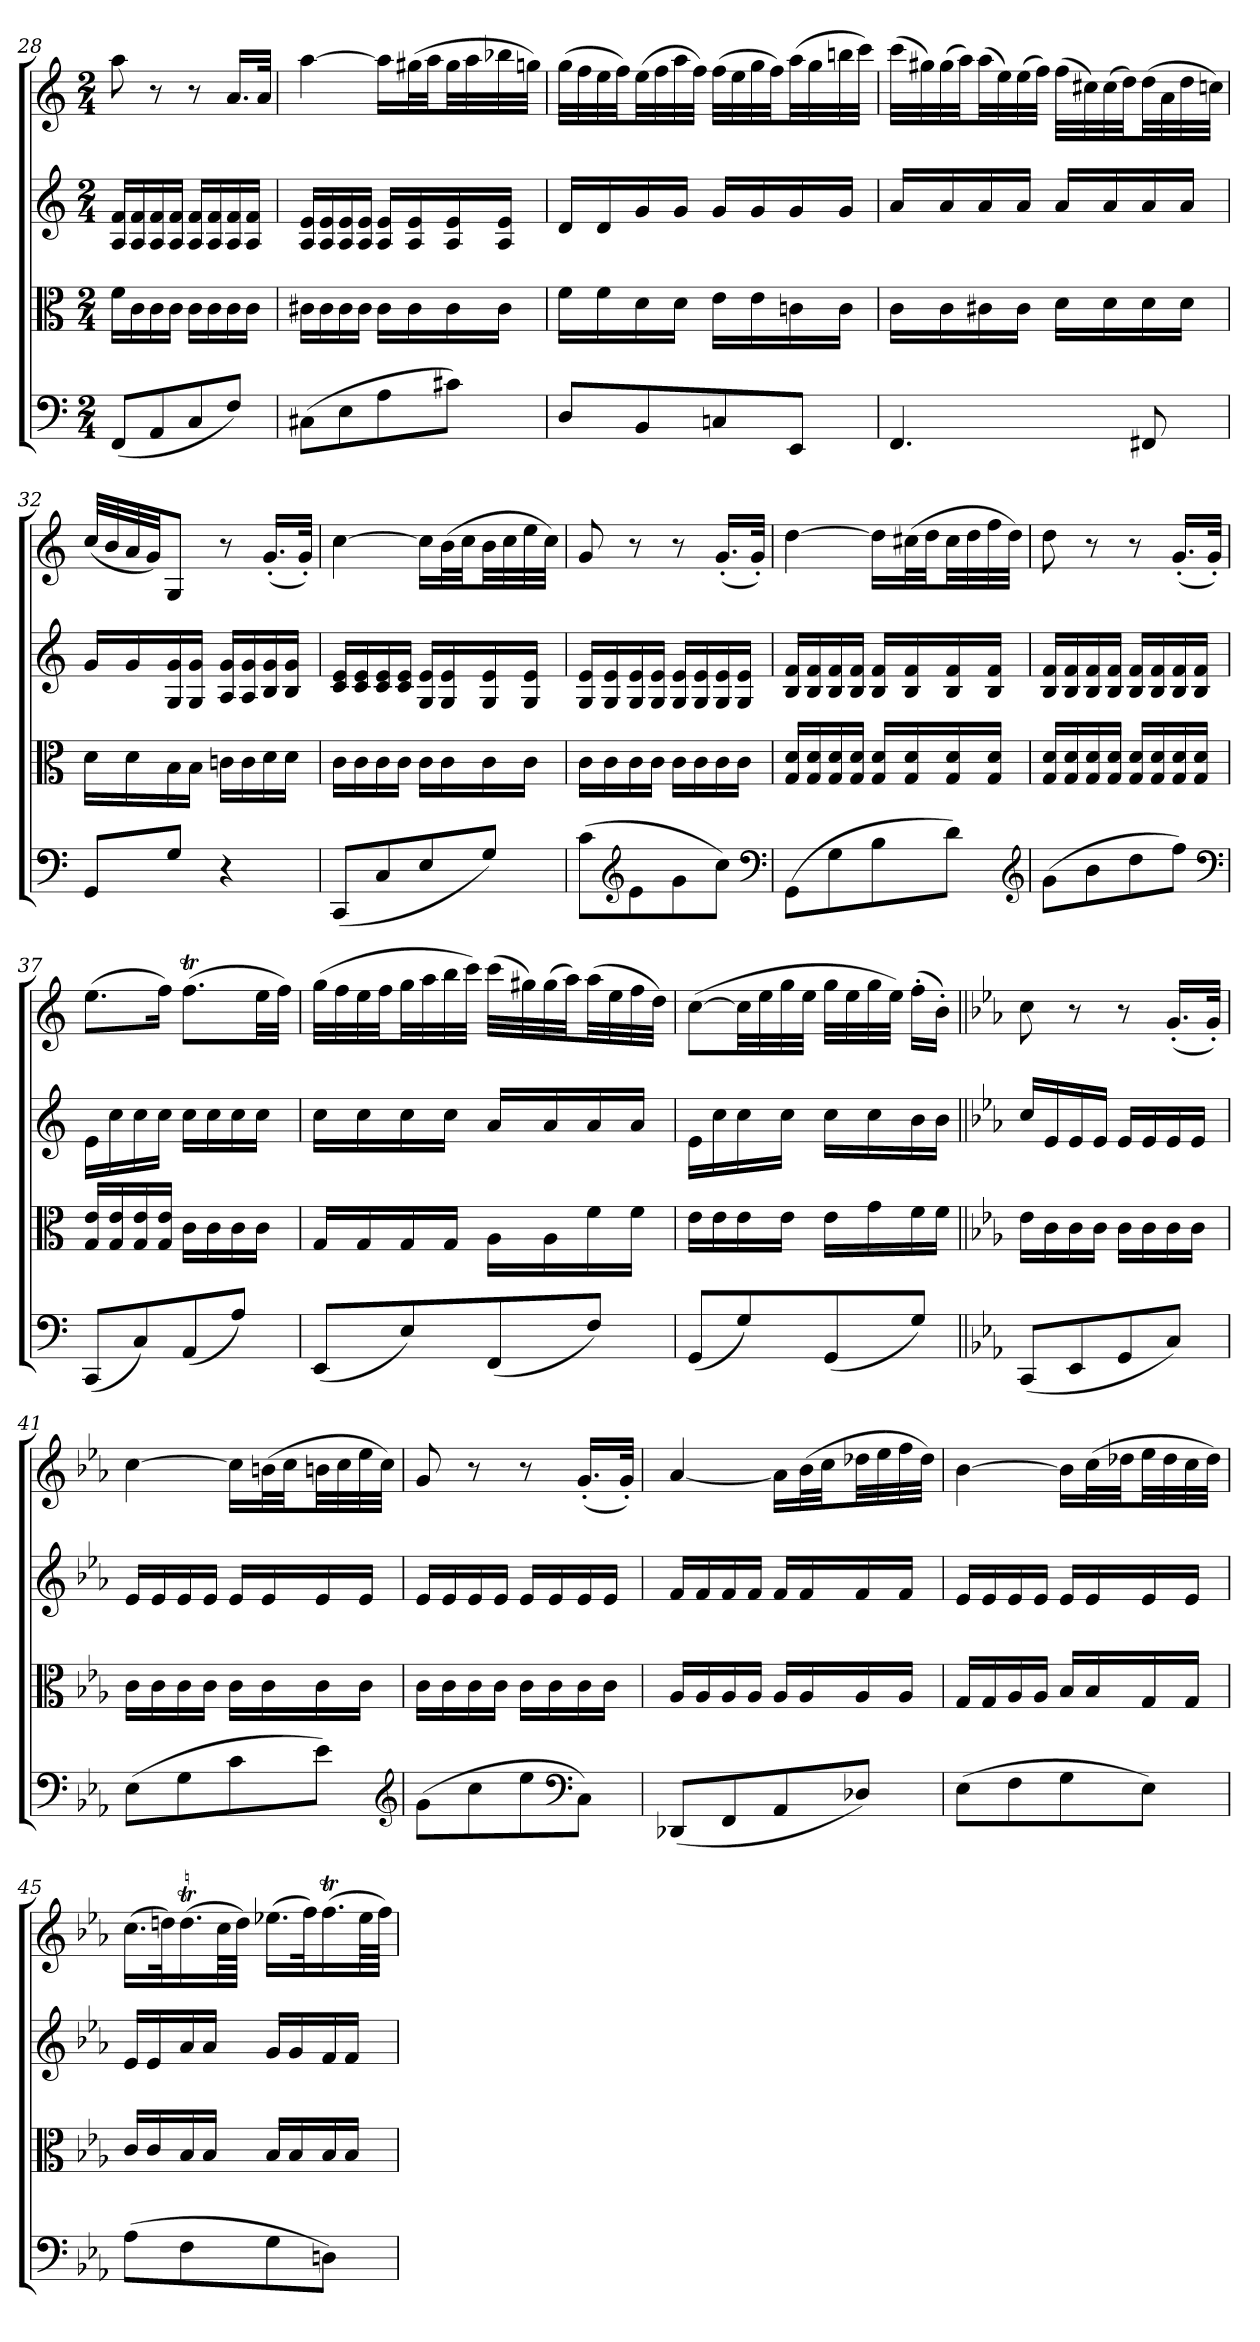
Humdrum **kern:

**kern	**kern	**kern	**kern
*part4	*part3	*part2	*part1
*staff4	*staff3	*staff2	*staff1
*clefF4	*clefC3	*clefG2	*clefG2
*k[]	*k[]	*k[]	*k[]
*C:	*C:	*C:	*C:
*M2/4	*M2/4	*M2/4	*M2/4
=28	=28	=28	=28
(8FF/L	16f\LL	16A/ 16f/LL	8aa\
.	16c\	16A/ 16f/	.
8AA/	16c\	16A/ 16f/	8r
.	16c\JJ	16A/ 16f/JJ	.
8C/	16c\LL	16A/ 16f/LL	8r
.	16c\	16A/ 16f/	.
8F/J)	16c\	16A/ 16f/	16.a/LL
.	16c\JJ	16A/ 16f/JJ	.
.	.	.	32a/JJk
=29	=29	=29	=29
(8C#X\L	16c#X\LL	16A/ 16e/LL	[4aa\
.	16c#\	16A/ 16e/	.
8E\	16c#\	16A/ 16e/	.
.	16c#\JJ	16A/ 16e/JJ	.
8A\	16c#\LL	16A/ 16e/LL	16aa\LL]
.	16c#\	16A/ 16e/	(32gg#X\L
.	.	.	32aa\JJ
8c#X\J)	16c#\	16A/ 16e/	32gg#\LL
.	.	.	32aa\
.	16c#\JJ	16A/ 16e/JJ	32bb-X\
.	.	.	32ggn\JJJ)
=30	=30	=30	=30
8D/L	16f\LL	16d/LL	(32gg\LLL
.	.	.	32ff\
.	16f\	16d/	32ee\
.	.	.	32ff\JJ)
8BB/	16d\	16g/	(32ee\LL
.	.	.	32ff\
.	16d\JJ	16g/JJ	32aa\
.	.	.	32ff\JJJ)
8Cn/	16e\LL	16g/LL	(32ff\LLL
.	.	.	32ee\
.	16e\	16g/	32gg\
.	.	.	32ff\JJ)
8EE/J	16cn\	16g/	(32aa\LL
.	.	.	32gg\
.	16c\JJ	16g/JJ	32bbn\
.	.	.	32ccc\JJJ)
=31	=31	=31	=31
4.FF/	16c\LL	16a/LL	(32ccc\LLL
.	.	.	32gg#X\)
.	16c\	16a/	(32gg#\
.	.	.	32aa\JJ)
.	16c#X\	16a/	(32aa\LL
.	.	.	32ee\)
.	16c#\JJ	16a/JJ	(32ee\
.	.	.	32ff\JJJ)
.	16d\LL	16a/LL	(32ff\LLL
.	.	.	32cc#X\)
.	16d\	16a/	(32cc#\
.	.	.	32dd\JJ)
8FF#X/	16d\	16a/	(32dd\LL
.	.	.	32a\
.	16d\JJ	16a/JJ	32dd\
.	.	.	32ccn\JJJ)
=32	=32	=32	=32
8GG/L	16d\LL	16g/LL	(32cc/LLL
.	.	.	32b/
.	16d\	16g/	32a/
.	.	.	32g/JJ)
8G/J	16B\	16G/ 16g/	8G/J
.	16B\JJ	16G/ 16g/JJ	.
4r	16cn\LL	16A/ 16g/LL	8r
.	16c\	16A/ 16g/	.
.	16d\	16B/ 16g/	(16.g'/LL
.	16d\JJ	16B/ 16g/JJ	.
.	.	.	32g'/JJk)
=33	=33	=33	=33
(8CC/L	16c\LL	16c/ 16e/LL	[4cc\
.	16c\	16c/ 16e/	.
8C/	16c\	16c/ 16e/	.
.	16c\JJ	16c/ 16e/JJ	.
8E/	16c\LL	16G/ 16e/LL	16cc\LL]
.	16c\	16G/ 16e/	(32b\L
.	.	.	32cc\JJ
8G/J)	16c\	16G/ 16e/	32b\LL
.	.	.	32cc\
.	16c\JJ	16G/ 16e/JJ	32ee\
.	.	.	32cc\JJJ)
=34	=34	=34	=34
(8c\L	16c\LL	16G/ 16e/LL	8g/
.	16c\	16G/ 16e/	.
*clefG2	*	*	*
8e\	16c\	16G/ 16e/	8r
.	16c\JJ	16G/ 16e/JJ	.
8g\	16c\LL	16G/ 16e/LL	8r
.	16c\	16G/ 16e/	.
8cc\J)	16c\	16G/ 16e/	(16.g'/LL
.	16c\JJ	16G/ 16e/JJ	.
.	.	.	32g'/JJk)
*clefF4	*	*	*
=35	=35	=35	=35
(8GG\L	16G/ 16d/LL	16B/ 16f/LL	[4dd\
.	16G/ 16d/	16B/ 16f/	.
8G\	16G/ 16d/	16B/ 16f/	.
.	16G/ 16d/JJ	16B/ 16f/JJ	.
8B\	16G/ 16d/LL	16B/ 16f/LL	16dd\LL]
.	16G/ 16d/	16B/ 16f/	(32cc#X\L
.	.	.	32dd\JJ
8d\J)	16G/ 16d/	16B/ 16f/	32cc#\LL
.	.	.	32dd\
.	16G/ 16d/JJ	16B/ 16f/JJ	32ff\
.	.	.	32dd\JJJ)
*clefG2	*	*	*
=36	=36	=36	=36
(8g\L	16G/ 16d/LL	16B/ 16f/LL	8dd\
.	16G/ 16d/	16B/ 16f/	.
8b\	16G/ 16d/	16B/ 16f/	8r
.	16G/ 16d/JJ	16B/ 16f/JJ	.
8dd\	16G/ 16d/LL	16B/ 16f/LL	8r
.	16G/ 16d/	16B/ 16f/	.
8ff\J)	16G/ 16d/	16B/ 16f/	(16.g'/LL
.	16G/ 16d/JJ	16B/ 16f/JJ	.
.	.	.	32g'/JJk)
*clefF4	*	*	*
=37	=37	=37	=37
(8CC/L	16G/ 16e/LL	16e\LL	(8.ee\L
.	16G/ 16e/	16cc\	.
8C/)	16G/ 16e/	16cc\	.
.	16G/ 16e/JJ	16cc\JJ	16ff\Jk)
(8AA/	16c\LL	16cc\LL	(8.ffT\L
.	16c\	16cc\	.
8A/J)	16c\	16cc\	.
.	16c\JJ	16cc\JJ	32ee\LL
.	.	.	32ff\JJJ)
=38	=38	=38	=38
(8EE/L	16G/LL	16cc\LL	(32gg\LLL
.	.	.	32ff\
.	16G/	16cc\	32ee\
.	.	.	32ff\JJ
8E/)	16G/	16cc\	32gg\LL
.	.	.	32aa\
.	16G/JJ	16cc\JJ	32bb\
.	.	.	32ccc\JJJ)
(8FF/	16A\LL	16a/LL	(32ccc\LLL
.	.	.	32gg#X\)
.	16A\	16a/	(32gg#\
.	.	.	32aa\JJ)
8F/J)	16f\	16a/	(32aa\LL
.	.	.	32ee\
.	16f\JJ	16a/JJ	32ff\
.	.	.	32dd\JJJ)
=39	=39	=39	=39
(8GG/L	16e\LL	16e\LL	([8cc\L
.	16e\	16cc\	.
8G/)	16e\	16cc\	32cc\LL]
.	.	.	32ee\
.	16e\JJ	16cc\JJ	32gg\
.	.	.	32ee\JJJ
(8GG/	16e\LL	16cc\LL	32gg\LLL
.	.	.	32ee\
.	16g\	16cc\	32gg\
.	.	.	32ee\JJJ)
8G/J)	16f\	16b\	(16ff'\LL
.	16f\JJ	16b\JJ	16b'\JJ)
=40||	=40||	=40||	=40||
*k[b-e-a-]	*k[b-e-a-]	*k[b-e-a-]	*k[b-e-a-]
*c:	*c:	*c:	*c:
(8CC/L	16e-\LL	16cc/LL	8cc\
.	16c\	16e-/	.
8EE-/	16c\	16e-/	8r
.	16c\JJ	16e-/JJ	.
8GG/	16c\LL	16e-/LL	8r
.	16c\	16e-/	.
8C/J)	16c\	16e-/	(16.g'/LL
.	16c\JJ	16e-/JJ	.
.	.	.	32g'/JJk)
=41	=41	=41	=41
(8E-\L	16c\LL	16e-/LL	[4cc\
.	16c\	16e-/	.
8G\	16c\	16e-/	.
.	16c\JJ	16e-/JJ	.
8c\	16c\LL	16e-/LL	16cc\LL]
.	16c\	16e-/	(32bn\L
.	.	.	32cc\JJ
8e-\J)	16c\	16e-/	32bn\LL
.	.	.	32cc\
.	16c\JJ	16e-/JJ	32ee-\
.	.	.	32cc\JJJ)
*clefG2	*	*	*
=42	=42	=42	=42
(8g\L	16c\LL	16e-/LL	8g/
.	16c\	16e-/	.
8cc\	16c\	16e-/	8r
.	16c\JJ	16e-/JJ	.
8ee-\	16c\LL	16e-/LL	8r
.	16c\	16e-/	.
*clefF4	*	*	*
8C\J)	16c\	16e-/	(16.g'/LL
.	16c\JJ	16e-/JJ	.
.	.	.	32g'/JJk)
=43	=43	=43	=43
(8DD-X/L	16A-/LL	16f/LL	[4a-/
.	16A-/	16f/	.
8FF/	16A-/	16f/	.
.	16A-/JJ	16f/JJ	.
8AA-/	16A-/LL	16f/LL	16a-\LL]
.	16A-/	16f/	(32b-\L
.	.	.	32cc\JJ
8D-X/J)	16A-/	16f/	32dd-X\LL
.	.	.	32ee-\
.	16A-/JJ	16f/JJ	32ff\
.	.	.	32dd-\JJJ)
=44	=44	=44	=44
(8E-\L	16G/LL	16e-/LL	[4b-\
.	16G/	16e-/	.
8F\	16A-/	16e-/	.
.	16A-/JJ	16e-/JJ	.
8G\	16B-/LL	16e-/LL	16b-\LL]
.	16B-/	16e-/	(32cc\L
.	.	.	32dd-X\JJ
8E-\J)	16G/	16e-/	32ee-\LL
.	.	.	32dd-\
.	16G/JJ	16e-/JJ	32cc\
.	.	.	32dd-\JJJ)
=45	=45	=45	=45
(8A-\L	16c/LL	16e-/LL	(16.cc\LL
.	16c/	16e-/	.
.	.	.	32ddn\K)
8F\	16B-/	16a-/	(16.ddT\
.	16B-/JJ	16a-/JJ	.
.	.	.	64cc\LL
.	.	.	64dd\JJJJ)
8G\	16B-/LL	16g/LL	(16.ee-X\LL
.	16B-/	16g/	.
.	.	.	32ff\K)
8Dn\J)	16B-/	16f/	(16.ffT\
.	16B-/JJ	16f/JJ	.
.	.	.	64ee-\LL
.	.	.	64ff\JJJJ)
=	=	=	=
*-	*-	*-	*-
